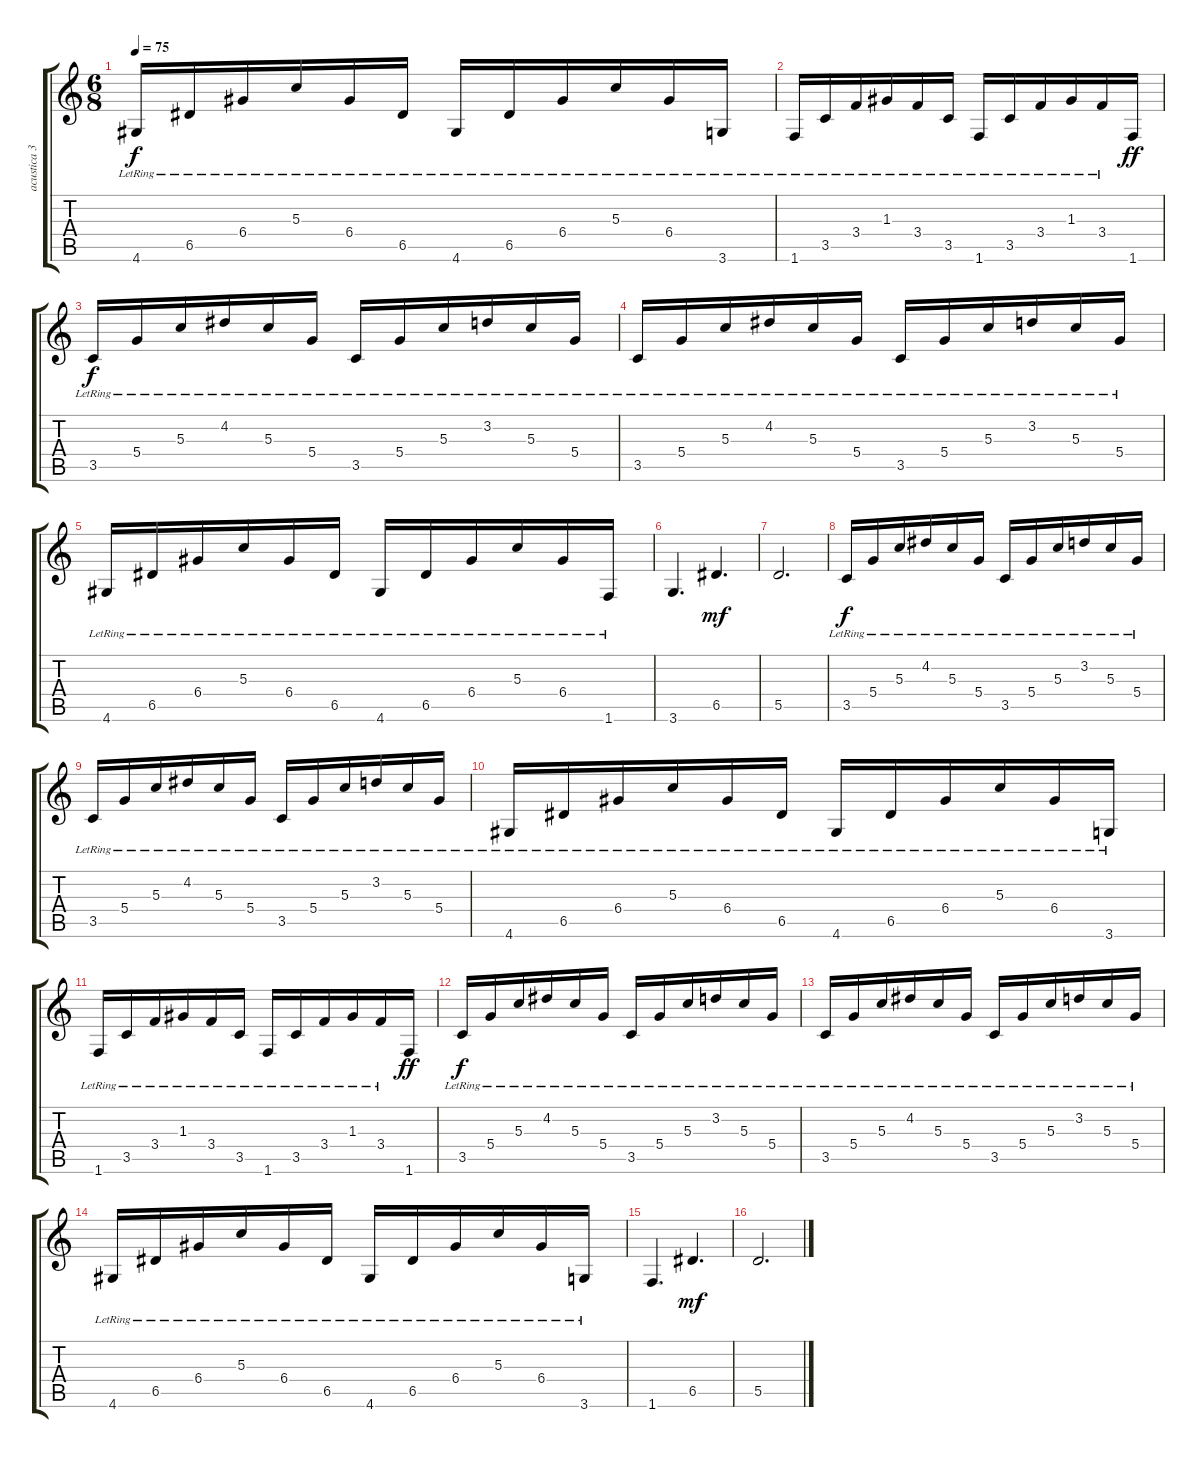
\track ("acustica 3" "acustica 3") {instrument acousticguitarnylon}
\staff {score tabs}
\tuning (E4 B3 G3 D3 A2 E2) {hide}
\ts (6 8)
\tempo 75
\clef g2
\ks c
4.6{lr}.16{dy f} 6.5{lr}.16 6.4{lr}.16 5.3{lr}.16 6.4{lr}.16 6.5{lr}.16 4.6{lr}.16 6.5{lr}.16 6.4{lr}.16 5.3{lr}.16 6.4{lr}.16 3.6{lr}.16 |
1.6{lr}.16 3.5{lr}.16 3.4{lr}.16 1.3{lr}.16 3.4{lr}.16 3.5{lr}.16 1.6{lr}.16 3.5{lr}.16 3.4{lr}.16 1.3{lr}.16 3.4{lr}.16 1.6.16{dy ff} |
3.5{lr}.16{dy f} 5.4{lr}.16 5.3{lr}.16 4.2{lr}.16 5.3{lr}.16 5.4{lr}.16 3.5{lr}.16 5.4{lr}.16 5.3{lr}.16 3.2{lr}.16 5.3{lr}.16 5.4{lr}.16 |
3.5{lr}.16 5.4{lr}.16 5.3{lr}.16 4.2{lr}.16 5.3{lr}.16 5.4{lr}.16 3.5{lr}.16 5.4{lr}.16 5.3{lr}.16 3.2{lr}.16 5.3{lr}.16 5.4{lr}.16 |
4.6{lr}.16 6.5{lr}.16 6.4{lr}.16 5.3{lr}.16 6.4{lr}.16 6.5{lr}.16 4.6{lr}.16 6.5{lr}.16 6.4{lr}.16 5.3{lr}.16 6.4{lr}.16 1.6{lr}.16 |
3.6.4{d} 6.5.4{d dy mf} |
5.5.2{d} |
3.5{lr}.16{dy f} 5.4{lr}.16 5.3{lr}.16 4.2{lr}.16 5.3{lr}.16 5.4{lr}.16 3.5{lr}.16 5.4{lr}.16 5.3{lr}.16 3.2{lr}.16 5.3{lr}.16 5.4{lr}.16 |
3.5{lr}.16 5.4{lr}.16 5.3{lr}.16 4.2{lr}.16 5.3{lr}.16 5.4{lr}.16 3.5{lr}.16 5.4{lr}.16 5.3{lr}.16 3.2{lr}.16 5.3{lr}.16 5.4{lr}.16 |
4.6{lr}.16 6.5{lr}.16 6.4{lr}.16 5.3{lr}.16 6.4{lr}.16 6.5{lr}.16 4.6{lr}.16 6.5{lr}.16 6.4{lr}.16 5.3{lr}.16 6.4{lr}.16 3.6{lr}.16 |
1.6{lr}.16 3.5{lr}.16 3.4{lr}.16 1.3{lr}.16 3.4{lr}.16 3.5{lr}.16 1.6{lr}.16 3.5{lr}.16 3.4{lr}.16 1.3{lr}.16 3.4{lr}.16 1.6.16{dy ff} |
3.5{lr}.16{dy f} 5.4{lr}.16 5.3{lr}.16 4.2{lr}.16 5.3{lr}.16 5.4{lr}.16 3.5{lr}.16 5.4{lr}.16 5.3{lr}.16 3.2{lr}.16 5.3{lr}.16 5.4{lr}.16 |
3.5{lr}.16 5.4{lr}.16 5.3{lr}.16 4.2{lr}.16 5.3{lr}.16 5.4{lr}.16 3.5{lr}.16 5.4{lr}.16 5.3{lr}.16 3.2{lr}.16 5.3{lr}.16 5.4{lr}.16 |
4.6{lr}.16 6.5{lr}.16 6.4{lr}.16 5.3{lr}.16 6.4{lr}.16 6.5{lr}.16 4.6{lr}.16 6.5{lr}.16 6.4{lr}.16 5.3{lr}.16 6.4{lr}.16 3.6{lr}.16 |
1.6.4{d} 6.5.4{d dy mf} |
5.5.2{d}
